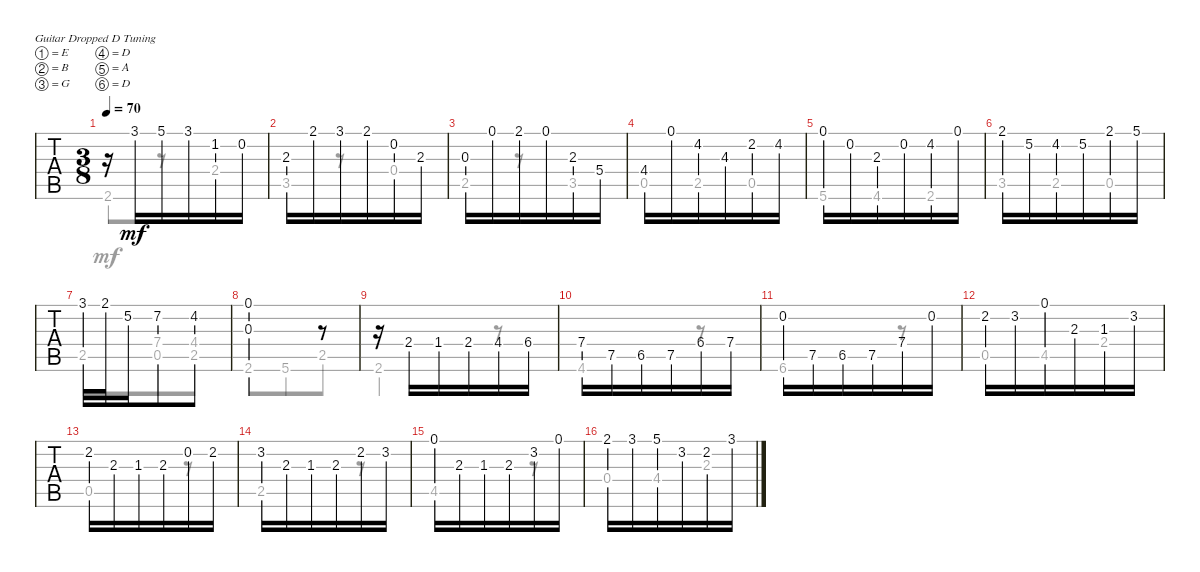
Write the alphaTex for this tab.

\bracketExtendMode groupsimilarinstruments
\singleTrackTrackNamePolicy hidden
\multiTrackTrackNamePolicy hidden
\firstSystemTrackNameOrientation horizontal
\otherSystemsTrackNameOrientation horizontal
\track ("Allegro" "N-Gt") {instrument acousticgrandpiano}
\staff {tabs}
\tuning (E4 B3 G3 D3 A2 D2)
\displaytranspose 12
\voice
\ts (3 8)
\tempo 70
\clef g2
\ks d
r.16{dy mf} 3.1.16 5.1.16 3.1.16 1.2.16 0.2.16 |
2.3.16 2.1.16 3.1.16 2.1.16 0.2.16 2.3.16 |
0.3.16 0.1.16 2.1.16 0.1.16 2.3.16 5.4.16 |
4.4.16 0.1.16 4.2.16 4.3.16 2.2.16 4.2.16 |
0.1.16 0.2.16 2.3.16 0.2.16 4.2.16 0.1.16 |
2.1.16 5.2.16 4.2.16 5.2.16 2.1.16 5.1.16 |
3.1.32 2.1.32 5.2.16 7.2.8 4.2.8 |
(0.1 0.3).4 r.8 |
r.16 2.4.16 1.4.16 2.4.16 4.4.16 6.4.16 |
7.4.16 7.5.16 6.5.16 7.5.16 6.4.16 7.4.16 |
0.2.16 7.5.16 6.5.16 7.5.16 7.4.16 0.2.16 |
2.2.16 3.2.16 0.1.16 2.3.16 1.3.16 3.2.16 |
2.2.16 2.3.16 1.3.16 2.3.16 0.2.16 2.2.16 |
3.2.16 2.3.16 1.3.16 2.3.16 2.2.16 3.2.16 |
0.1.16 2.3.16 1.3.16 2.3.16 3.2.16 0.1.16 |
2.1.16 3.1.16 5.1.16 3.2.16 2.2.16 3.1.16
\voice
\clef g2
\ottava regular
\simile none
\ks d
2.6.8{dy mf} r.8 2.4.8 |
3.5.8 r.8 0.4.8 |
2.5.8 r.8 3.5.8 |
0.5.8 2.5.8 0.5.8 |
5.6.8 4.6.8 2.6.8 |
3.5.8 2.5.8 0.5.8 |
2.5.8 (7.4 0.5).8 (4.4 2.5).8 |
2.6.8 5.6.8 2.5.8 |
2.6.4 r.8 |
4.6.4 r.8 |
6.6.4 r.8 |
0.5.8 4.5.8 2.4.8 |
0.5.4 r.8 |
2.5.4 r.8 |
4.5.4 r.8 |
0.4.8 4.4.8 2.3.8
